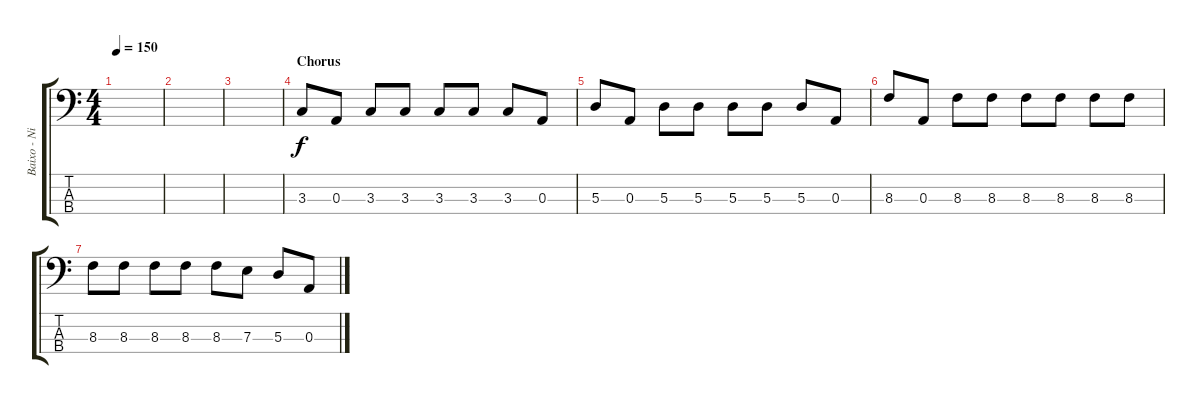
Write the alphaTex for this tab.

\track ("Baixo - Nikola" "Baixo - Ni") {instrument electricbasspick}
\staff {score tabs}
\tuning (G2 D2 A1 E1) {hide}
\ts (4 4)
\tempo 150
\clef f4
\ks c
|
|
|
\section ("" "Chorus")
3.3.8 0.3.8 3.3.8 3.3.8 3.3.8 3.3.8 3.3.8 0.3.8 |
5.3.8 0.3.8 5.3.8 5.3.8 5.3.8 5.3.8 5.3.8 0.3.8 |
8.3.8 0.3.8 8.3.8 8.3.8 8.3.8 8.3.8 8.3.8 8.3.8 |
8.3.8 8.3.8 8.3.8 8.3.8 8.3.8 7.3.8 5.3.8 0.3.8
